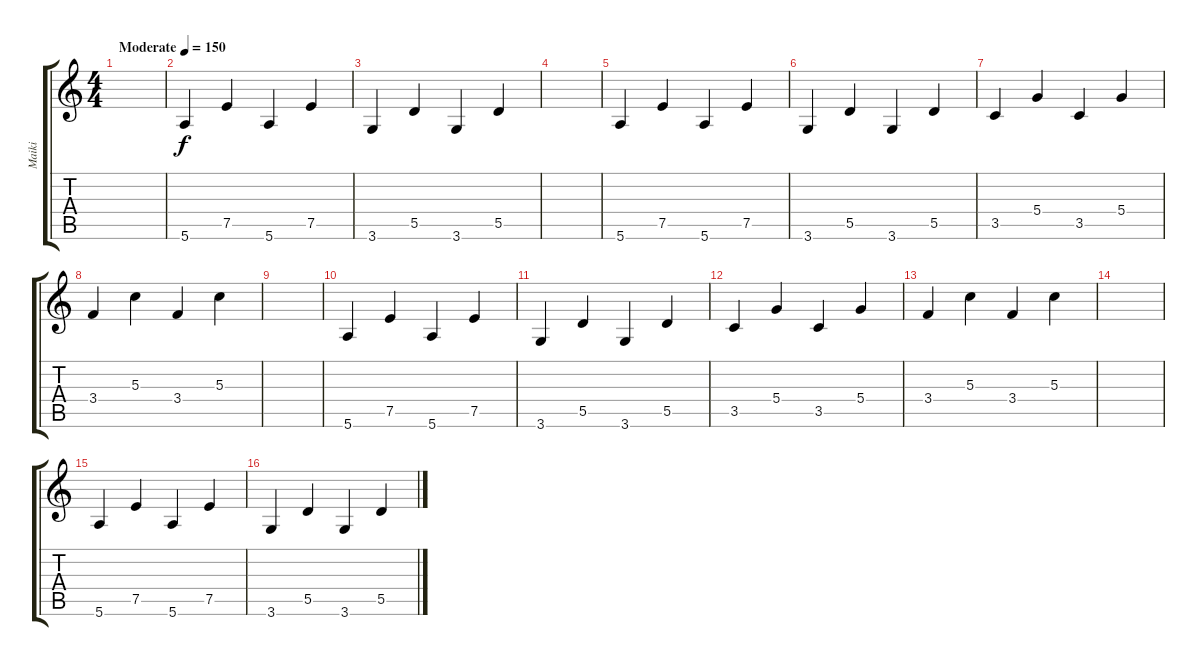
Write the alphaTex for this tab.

\track ("Maiki" "Maiki") {instrument distortionguitar}
\staff {score tabs}
\tuning (E4 B3 G3 D3 A2 E2) {hide}
\ts (4 4)
\tempo (150 "Moderate")
\clef g2
\ks c
|
5.6.4 7.5.4 5.6.4 7.5.4 |
3.6.4 5.5.4 3.6.4 5.5.4 |
|
5.6.4 7.5.4 5.6.4 7.5.4 |
3.6.4 5.5.4 3.6.4 5.5.4 |
3.5.4 5.4.4 3.5.4 5.4.4 |
3.4.4 5.3.4 3.4.4 5.3.4 |
|
5.6.4 7.5.4 5.6.4 7.5.4 |
3.6.4 5.5.4 3.6.4 5.5.4 |
3.5.4 5.4.4 3.5.4 5.4.4 |
3.4.4 5.3.4 3.4.4 5.3.4 |
|
5.6.4 7.5.4 5.6.4 7.5.4 |
3.6.4 5.5.4 3.6.4 5.5.4
